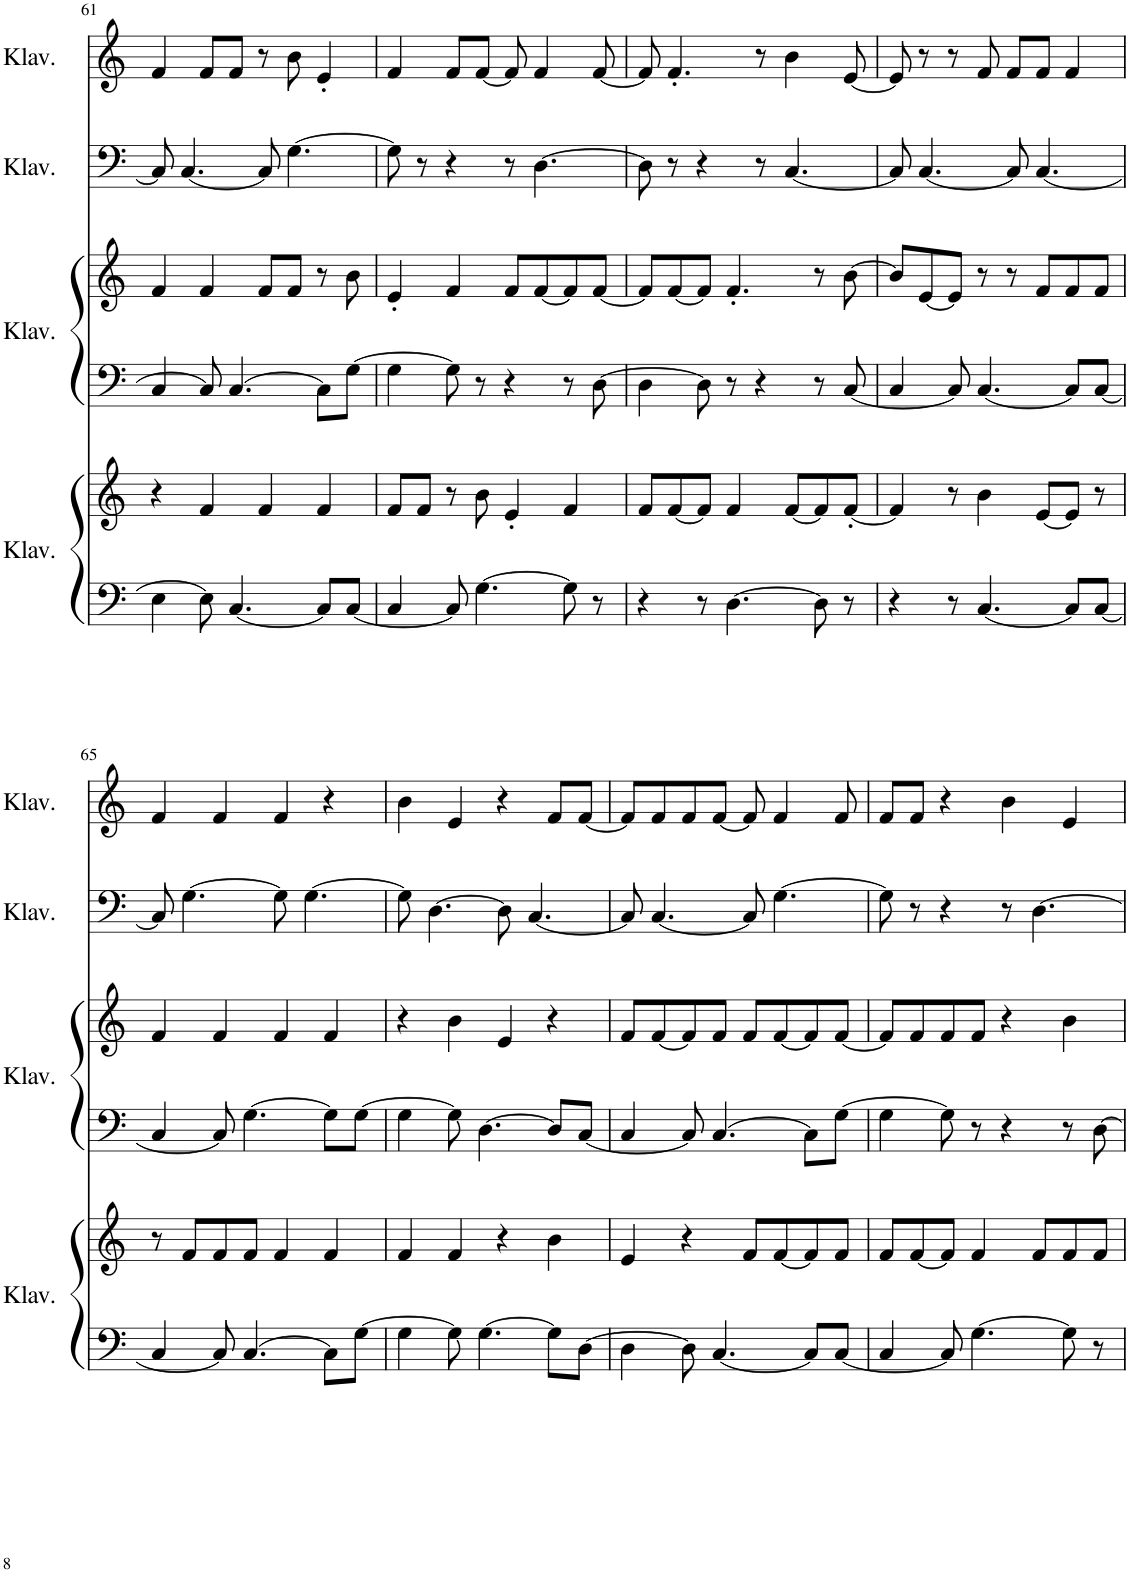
**kern	**kern	**kern	**kern	**kern	**kern
*part4	*part4	*part3	*part3	*part2	*part1
*staff6	*staff5	*staff4	*staff3	*staff2	*staff1
*I"Klavier	*	*I"Klavier	*	*I"Klavier	*I"Klavier
*I'Klav.	*	*I'Klav.	*	*I'Klav.	*I'Klav.
!!LO:PB:g=z
*clefF4	*clefG2	*clefF4	*clefG2	*clefF4	*clefG2
*k[]	*k[]	*k[]	*k[]	*k[]	*k[]
*M4/4	*M4/4	*M4/4	*M4/4	*M4/4	*M4/4
=61	=61	=61	=61	=61	=61
4E\	4r	4C/	4f/	8C/]	4f/
.	.	.	.	[4.C/	.
8E\]	4f/	8C/]	4f/	.	8f/L
[4.C/	.	[4.C/	.	.	8f/J
.	4f/	.	8f/L	8C/]	8r
.	.	.	8f/J	[4.G\	8b\
8C/L]	4f/	8C\L]	8r	.	4e'/
[8C/J	.	[8G\J	8b\	.	.
=62	=62	=62	=62	=62	=62
4C/	8f/L	4G\	4e'/	8G\]	4f/
.	8f/J	.	.	8r	.
8C/]	8r	8G\]	4f/	4r	8f/L
[4.G\	8b\	8r	.	.	[8f/J
.	4e'/	4r	8f/L	8r	8f/]
.	.	.	[8f/	[4.D\	4f/
8G\]	4f/	8r	8f/]	.	.
8r	.	[8D\	[8f/J	.	[8f/
=63	=63	=63	=63	=63	=63
4r	8f/L	4D\	8f/L]	8D\]	8f/]
.	[8f/	.	[8f/	8r	4.f'/
8r	8f/J]	8D\]	8f/J]	4r	.
[4.D\	4f/	8r	4.f'/	.	.
.	.	4r	.	8r	8r
.	[8f/L	.	.	[4.C/	4b\
8D\]	8f/]	8r	8r	.	.
8r	[8f'/J	[8C/	[8b\	.	[8e/
=64	=64	=64	=64	=64	=64
4r	4f/]	4C/	8b/L]	8C/]	8e/]
.	.	.	[8e/	[4.C/	8r
8r	8r	8C/]	8e/J]	.	8r
[4.C/	4b\	[4.C/	8r	.	8f/
.	.	.	8r	8C/]	8f/L
.	[8e/L	.	8f/L	[4.C/	8f/J
8C/L]	8e/J]	8C/L]	8f/	.	4f/
[8C/J	8r	[8C/J	8f/J	.	.
!!LO:LB:g=z
=65	=65	=65	=65	=65	=65
4C/	8r	4C/	4f/	8C/]	4f/
.	8f/L	.	.	[4.G\	.
8C/]	8f/	8C/]	4f/	.	4f/
[4.C/	8f/J	[4.G\	.	.	.
.	4f/	.	4f/	8G\]	4f/
.	.	.	.	[4.G\	.
8C\L]	4f/	8G\L]	4f/	.	4r
[8G\J	.	[8G\J	.	.	.
=66	=66	=66	=66	=66	=66
4G\	4f/	4G\	4r	8G\]	4b\
.	.	.	.	[4.D\	.
8G\]	4f/	8G\]	4b\	.	4e/
[4.G\	.	[4.D\	.	.	.
.	4r	.	4e/	8D\]	4r
.	.	.	.	[4.C/	.
8G\L]	4b\	8D/L]	4r	.	8f/L
[8D\J	.	[8C/J	.	.	[8f/J
=67	=67	=67	=67	=67	=67
4D\	4e/	4C/	8f/L	8C/]	8f/L]
.	.	.	[8f/	[4.C/	8f/
8D\]	4r	8C/]	8f/]	.	8f/
[4.C/	.	[4.C/	8f/J	.	[8f/J
.	8f/L	.	8f/L	8C/]	8f/]
.	[8f/	.	[8f/	[4.G\	4f/
8C/L]	8f/]	8C\L]	8f/]	.	.
[8C/J	8f/J	[8G\J	[8f/J	.	8f/
=68	=68	=68	=68	=68	=68
4C/	8f/L	4G\	8f/L]	8G\]	8f/L
.	[8f/	.	8f/	8r	8f/J
8C/]	8f/J]	8G\]	8f/	4r	4r
[4.G\	4f/	8r	8f/J	.	.
.	.	4r	4r	8r	4b\
.	8f/L	.	.	[4.D\	.
8G\]	8f/	8r	4b\	.	4e/
8r	8f/J	[8D\	.	.	.
=	=	=	=	=	=
*-	*-	*-	*-	*-	*-
